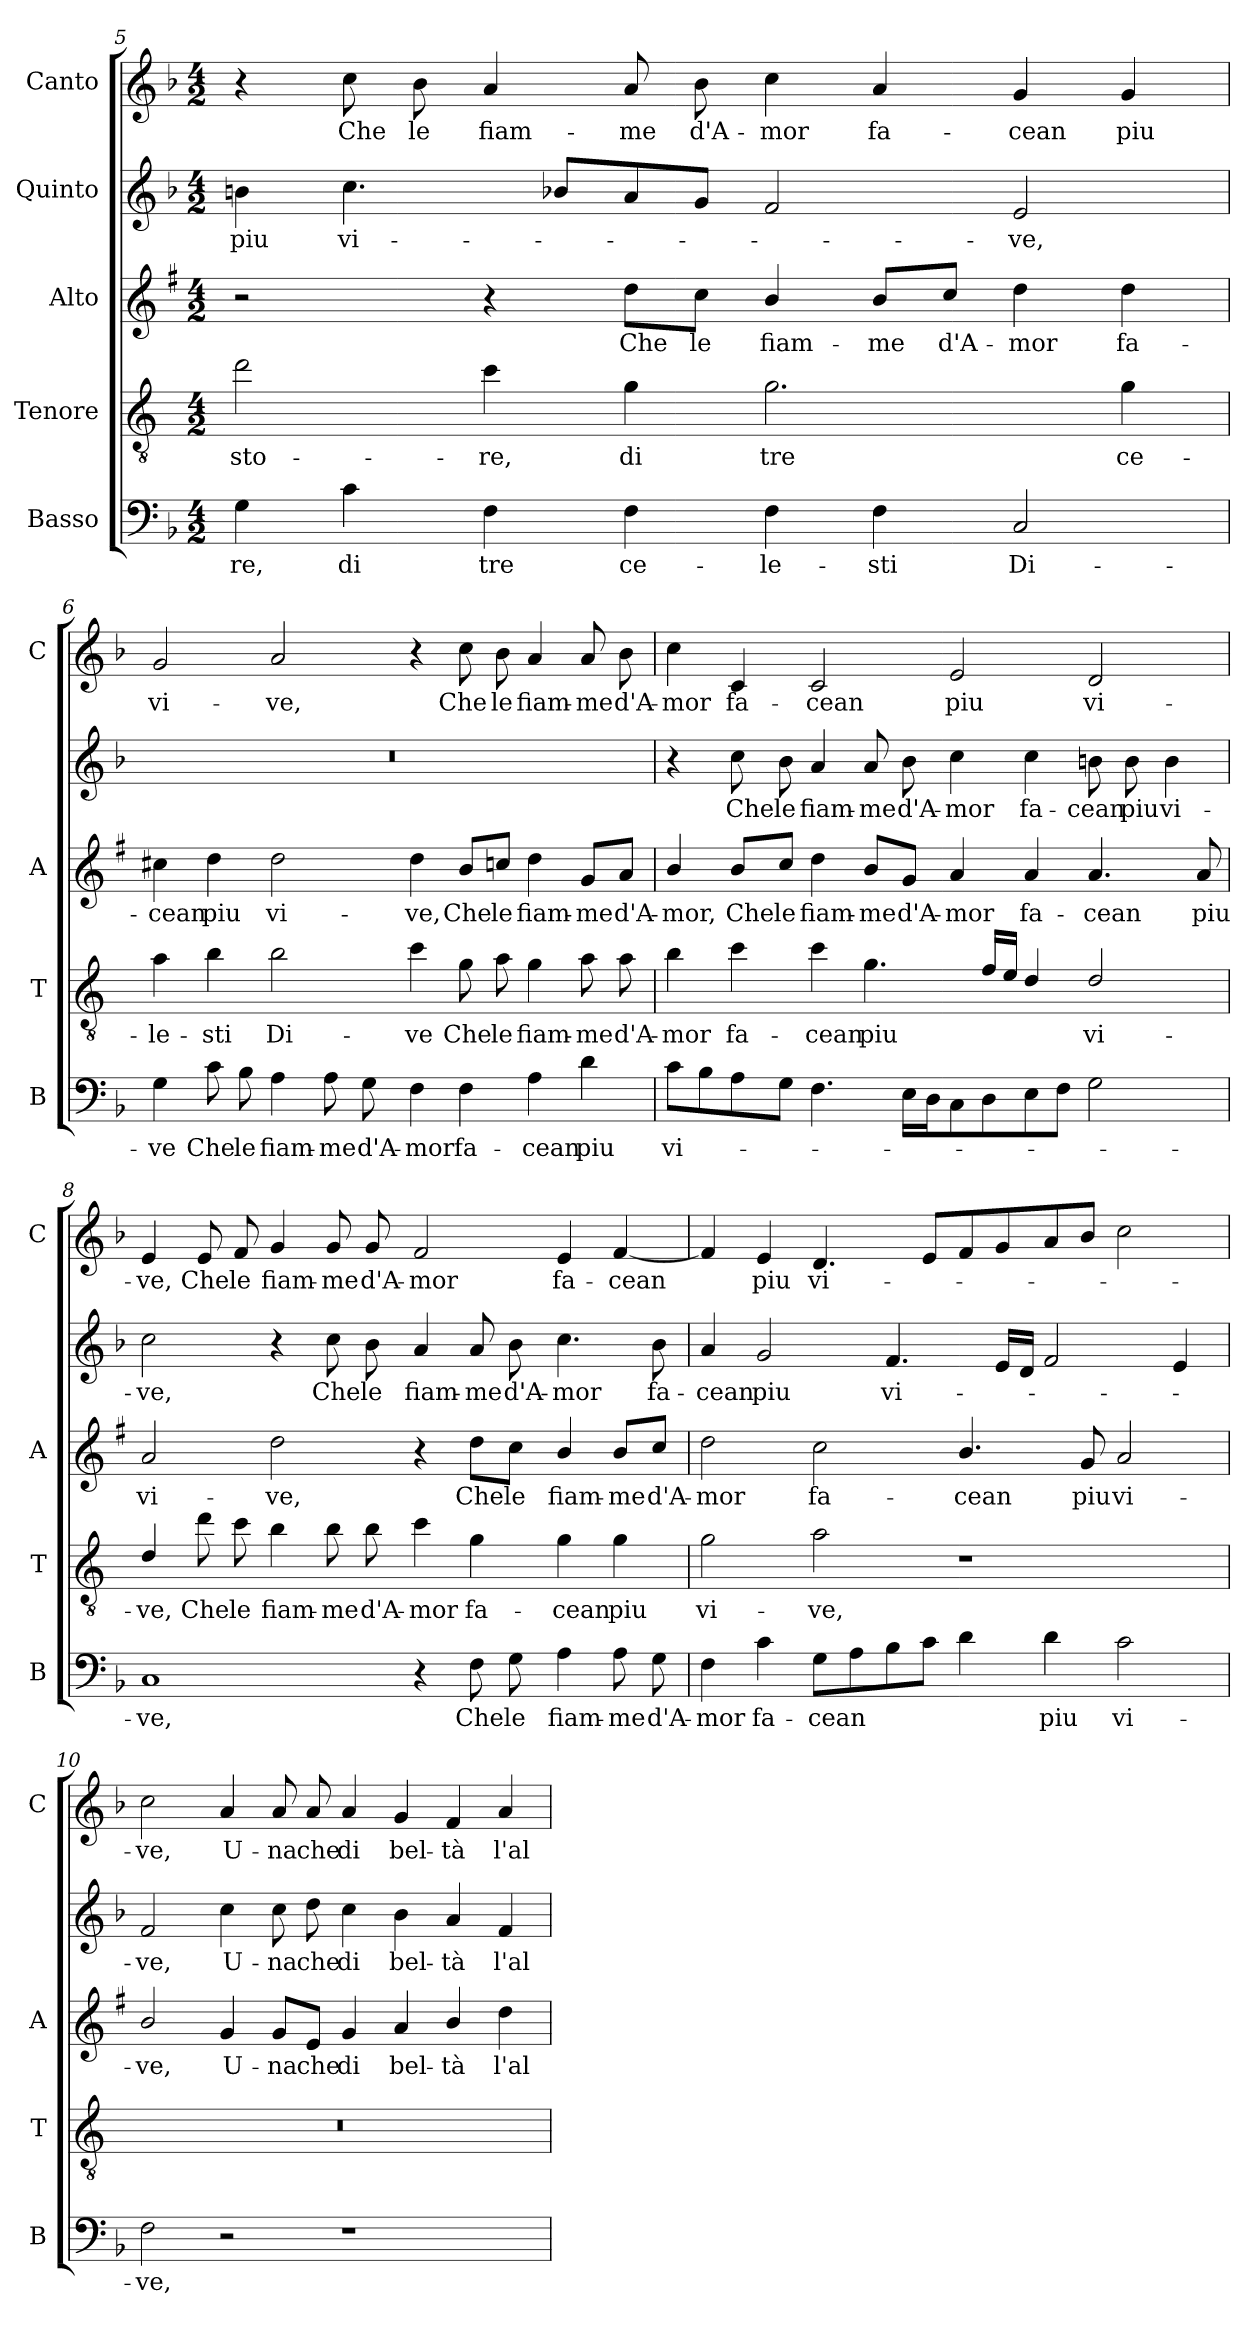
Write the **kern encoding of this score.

**kern	**text	**kern	**text	**kern	**text	**kern	**text	**kern	**text
*part5	*part5	*part4	*part4	*part3	*part3	*part2	*part2	*part1	*part1
*staff5	*staff5	*staff4	*staff4	*staff3	*staff3	*staff2	*staff2	*staff1	*staff1
*I"Basso	*	*I"Tenore	*	*I"Alto	*	*I"Quinto	*	*I"Canto	*
*I'B	*	*I'T	*	*I'A	*	*	*	*I'C	*
!!LO:PB:g=z
*clefF4	*	*clefGv2	*	*clefG2	*	*clefG2	*	*clefG2	*
*	*	*ITrd4c7	*	*ITrd1c2	*	*	*	*	*
*k[b-]	*	*k[b-]	*	*k[b-]	*	*k[b-]	*	*k[b-]	*
*F:	*	*F:	*	*F:	*	*F:	*	*F:	*
*M4/2	*	*M4/2	*	*M4/2	*	*M4/2	*	*M4/2	*
=5	=5	=5	=5	=5	=5	=5	=5	=5	=5
!	!LO:LY:b	!	!LO:LY:b	!	!	!	!LO:LY:b	!	!
4G\	-re,	2g\	-sto-	2r	.	4bn\	piu	4r	.
!	!LO:LY:b	!	!	!	!	!	!LO:LY:b	!	!LO:LY:b
4c\	di	.	.	.	.	4.cc\	vi-	8cc\	Che
!	!	!	!	!	!	!	!	!	!LO:LY:b
.	.	.	.	.	.	.	.	8b-\	le
!	!LO:LY:b	!	!LO:LY:b	!	!	!	!	!	!LO:LY:b
4F\	tre	4f\	-re,	4r	.	.	.	4a/	fiam-
.	.	.	.	.	.	8b-X/L	.	.	.
!	!LO:LY:b	!	!LO:LY:b	!	!LO:LY:b	!	!	!	!LO:LY:b
4F\	ce-	4c\	di	8cc\L	Che	8a/	.	8a/	-me
!	!	!	!	!	!LO:LY:b	!	!	!	!LO:LY:b
.	.	.	.	8b-\J	le	8g/J	.	8b-\	d'A-
!	!LO:LY:b	!	!LO:LY:b	!	!LO:LY:b	!	!	!	!LO:LY:b
4F\	-le-	2.c\	tre	4a/	fiam-	2f/	.	4cc\	-mor
!	!LO:LY:b	!	!	!	!LO:LY:b	!	!	!	!LO:LY:b
4F\	-sti	.	.	8a/L	-me	.	.	4a/	fa-
!	!	!	!	!	!LO:LY:b	!	!	!	!
.	.	.	.	8b-/J	d'A-	.	.	.	.
!	!LO:LY:b	!	!	!	!LO:LY:b	!	!LO:LY:b	!	!LO:LY:b
2C/	Di-	.	.	4cc\	-mor	2e/	-ve,	4g/	-cean
!	!	!	!LO:LY:b	!	!LO:LY:b	!	!	!	!LO:LY:b
.	.	4c\	ce-	4cc\	fa-	.	.	4g/	piu
=6	=6	=6	=6	=6	=6	=6	=6	=6	=6
!	!LO:LY:b	!	!LO:LY:b	!	!LO:LY:b	!	!	!	!LO:LY:b
4G\	-ve	4d\	-le-	4bn\	-cean	0r	.	2g/	vi-
!	!LO:LY:b	!	!LO:LY:b	!	!LO:LY:b	!	!	!	!
8c\	Che	4e\	-sti	4cc\	piu	.	.	.	.
!	!LO:LY:b	!	!	!	!	!	!	!	!
8B-\	le	.	.	.	.	.	.	.	.
!	!LO:LY:b	!	!LO:LY:b	!	!LO:LY:b	!	!	!	!LO:LY:b
4A\	fiam-	2e\	Di-	2cc\	vi-	.	.	2a/	-ve,
!	!LO:LY:b	!	!	!	!	!	!	!	!
8A\	-me	.	.	.	.	.	.	.	.
!	!LO:LY:b	!	!	!	!	!	!	!	!
8G\	d'A-	.	.	.	.	.	.	.	.
!	!LO:LY:b	!	!LO:LY:b	!	!LO:LY:b	!	!	!	!
4F\	-mor	4f\	-ve	4cc\	-ve,	.	.	4r	.
!	!LO:LY:b	!	!LO:LY:b	!	!LO:LY:b	!	!	!	!LO:LY:b
4F\	fa-	8c\	Che	8a/L	Che	.	.	8cc\	Che
!	!	!	!LO:LY:b	!	!LO:LY:b	!	!	!	!LO:LY:b
.	.	8d\	le	8b-X/J	le	.	.	8b-\	le
!	!LO:LY:b	!	!LO:LY:b	!	!LO:LY:b	!	!	!	!LO:LY:b
4A\	-cean	4c\	fiam-	4cc\	fiam-	.	.	4a/	fiam-
!	!LO:LY:b	!	!LO:LY:b	!	!LO:LY:b	!	!	!	!LO:LY:b
4d\	piu	8d\	-me	8f/L	-me	.	.	8a/	-me
!	!	!	!LO:LY:b	!	!LO:LY:b	!	!	!	!LO:LY:b
.	.	8d\	d'A-	8g/J	d'A-	.	.	8b-\	d'A-
!!LO:LB:g=z
=7	=7	=7	=7	=7	=7	=7	=7	=7	=7
!	!LO:LY:b	!	!LO:LY:b	!	!LO:LY:b	!	!	!	!LO:LY:b
8c\L	vi-	4e\	-mor	4a/	-mor,	4r	.	4cc\	-mor
8B-\	.	.	.	.	.	.	.	.	.
!	!	!	!LO:LY:b	!	!LO:LY:b	!	!LO:LY:b	!	!LO:LY:b
8A\	.	4f\	fa-	8a/L	Che	8cc\	Che	4c/	fa-
!	!	!	!	!	!LO:LY:b	!	!LO:LY:b	!	!
8G\J	.	.	.	8b-/J	le	8b-\	le	.	.
!	!	!	!LO:LY:b	!	!LO:LY:b	!	!LO:LY:b	!	!LO:LY:b
4.F\	.	4f\	-cean	4cc\	fiam-	4a/	fiam-	2c/	-cean
!	!	!	!LO:LY:b	!	!LO:LY:b	!	!LO:LY:b	!	!
.	.	4.c\	piu	8a/L	-me	8a/	-me	.	.
!	!	!	!	!	!LO:LY:b	!	!LO:LY:b	!	!
16E\LL	.	.	.	8f/J	d'A-	8b-\	d'A-	.	.
16D\J	.	.	.	.	.	.	.	.	.
!	!	!	!	!	!LO:LY:b	!	!LO:LY:b	!	!LO:LY:b
8C\	.	.	.	4g/	-mor	4cc\	-mor	2e/	piu
8D\	.	16B-/LL	.	.	.	.	.	.	.
.	.	16A/JJ	.	.	.	.	.	.	.
!	!	!	!	!	!LO:LY:b	!	!LO:LY:b	!	!
8E\	.	4G/	.	4g/	fa-	4cc\	fa-	.	.
8F\J	.	.	.	.	.	.	.	.	.
!	!	!	!LO:LY:b	!	!LO:LY:b	!	!LO:LY:b	!	!LO:LY:b
2G\	.	2G/	vi-	4.g/	-cean	8bn\	-cean	2d/	vi-
!	!	!	!	!	!	!	!LO:LY:b	!	!
.	.	.	.	.	.	8b\	piu	.	.
!	!	!	!	!	!	!	!LO:LY:b	!	!
.	.	.	.	.	.	4b\	vi-	.	.
!	!	!	!	!	!LO:LY:b	!	!	!	!
.	.	.	.	8g/	piu	.	.	.	.
=8	=8	=8	=8	=8	=8	=8	=8	=8	=8
!	!LO:LY:b	!	!LO:LY:b	!	!LO:LY:b	!	!LO:LY:b	!	!LO:LY:b
1C	-ve,	4G/	-ve,	2g/	vi-	2cc\	-ve,	4e/	-ve,
!	!	!	!LO:LY:b	!	!	!	!	!	!LO:LY:b
.	.	8g\	Che	.	.	.	.	8e/	Che
!	!	!	!LO:LY:b	!	!	!	!	!	!LO:LY:b
.	.	8f\	le	.	.	.	.	8f/	le
!	!	!	!LO:LY:b	!	!LO:LY:b	!	!	!	!LO:LY:b
.	.	4e\	fiam-	2cc\	-ve,	4r	.	4g/	fiam-
!	!	!	!LO:LY:b	!	!	!	!LO:LY:b	!	!LO:LY:b
.	.	8e\	-me	.	.	8cc\	Che	8g/	-me
!	!	!	!LO:LY:b	!	!	!	!LO:LY:b	!	!LO:LY:b
.	.	8e\	d'A-	.	.	8b-\	le	8g/	d'A-
!	!	!	!LO:LY:b	!	!	!	!LO:LY:b	!	!LO:LY:b
4r	.	4f\	-mor	4r	.	4a/	fiam-	2f/	-mor
!	!LO:LY:b	!	!LO:LY:b	!	!LO:LY:b	!	!LO:LY:b	!	!
8F\	Che	4c\	fa-	8cc\L	Che	8a/	-me	.	.
!	!LO:LY:b	!	!	!	!LO:LY:b	!	!LO:LY:b	!	!
8G\	le	.	.	8b-\J	le	8b-\	d'A-	.	.
!	!LO:LY:b	!	!LO:LY:b	!	!LO:LY:b	!	!LO:LY:b	!	!LO:LY:b
4A\	fiam-	4c\	-cean	4a/	fiam-	4.cc\	-mor	4e/	fa-
!	!LO:LY:b	!	!LO:LY:b	!	!LO:LY:b	!	!	!	!LO:LY:b
8A\	-me	4c\	piu	8a/L	-me	.	.	[4f/	-cean
!	!LO:LY:b	!	!	!	!LO:LY:b	!	!LO:LY:b	!	!
8G\	d'A-	.	.	8b-/J	d'A-	8b-\	fa-	.	.
!!LO:LB:g=z
=9	=9	=9	=9	=9	=9	=9	=9	=9	=9
!	!LO:LY:b	!	!LO:LY:b	!	!LO:LY:b	!	!LO:LY:b	!	!
4F\	-mor	2c\	vi-	2cc\	-mor	4a/	-cean	4f/]	.
!	!LO:LY:b	!	!	!	!	!	!LO:LY:b	!	!LO:LY:b
4c\	fa-	.	.	.	.	2g/	piu	4e/	piu
!	!LO:LY:b	!	!LO:LY:b	!	!LO:LY:b	!	!	!	!LO:LY:b
8G\L	-cean	2d\	-ve,	2b-\	fa-	.	.	4.d/	vi-
8A\	.	.	.	.	.	.	.	.	.
!	!	!	!	!	!	!	!LO:LY:b	!	!
8B-\	.	.	.	.	.	4.f/	vi-	.	.
8c\J	.	.	.	.	.	.	.	8e/L	.
!	!	!	!	!	!LO:LY:b	!	!	!	!
4d\	.	1r	.	4.a/	-cean	.	.	8f/	.
.	.	.	.	.	.	16e/LL	.	8g/	.
.	.	.	.	.	.	16d/JJ	.	.	.
!	!LO:LY:b	!	!	!	!	!	!	!	!
4d\	piu	.	.	.	.	2f/	.	8a/	.
!	!	!	!	!	!LO:LY:b	!	!	!	!
.	.	.	.	8f/	piu	.	.	8b-/J	.
!	!LO:LY:b	!	!	!	!LO:LY:b	!	!	!	!
2c\	vi-	.	.	2g/	vi-	.	.	2cc\	.
.	.	.	.	.	.	4e/	.	.	.
=10	=10	=10	=10	=10	=10	=10	=10	=10	=10
!	!LO:LY:b	!	!	!	!LO:LY:b	!	!LO:LY:b	!	!LO:LY:b
2F\	-ve,	0r	.	2a/	-ve,	2f/	-ve,	2cc\	-ve,
!	!	!	!	!	!LO:LY:b	!	!LO:LY:b	!	!LO:LY:b
2r	.	.	.	4f/	U-	4cc\	U-	4a/	U-
!	!	!	!	!	!LO:LY:b	!	!LO:LY:b	!	!LO:LY:b
.	.	.	.	8f/L	-na	8cc\	-na	8a/	-na
!	!	!	!	!	!LO:LY:b	!	!LO:LY:b	!	!LO:LY:b
.	.	.	.	8d/J	che	8dd\	che	8a/	che
!	!	!	!	!	!LO:LY:b	!	!LO:LY:b	!	!LO:LY:b
1r	.	.	.	4f/	di	4cc\	di	4a/	di
!	!	!	!	!	!LO:LY:b	!	!LO:LY:b	!	!LO:LY:b
.	.	.	.	4g/	bel-	4b-\	bel-	4g/	bel-
!	!	!	!	!	!LO:LY:b	!	!LO:LY:b	!	!LO:LY:b
.	.	.	.	4a/	-tà	4a/	-tà	4f/	-tà
!	!	!	!	!	!LO:LY:b	!	!LO:LY:b	!	!LO:LY:b
.	.	.	.	4cc\	l'al-	4f/	l'al-	4a/	l'al-
=	=	=	=	=	=	=	=	=	=
*-	*-	*-	*-	*-	*-	*-	*-	*-	*-
